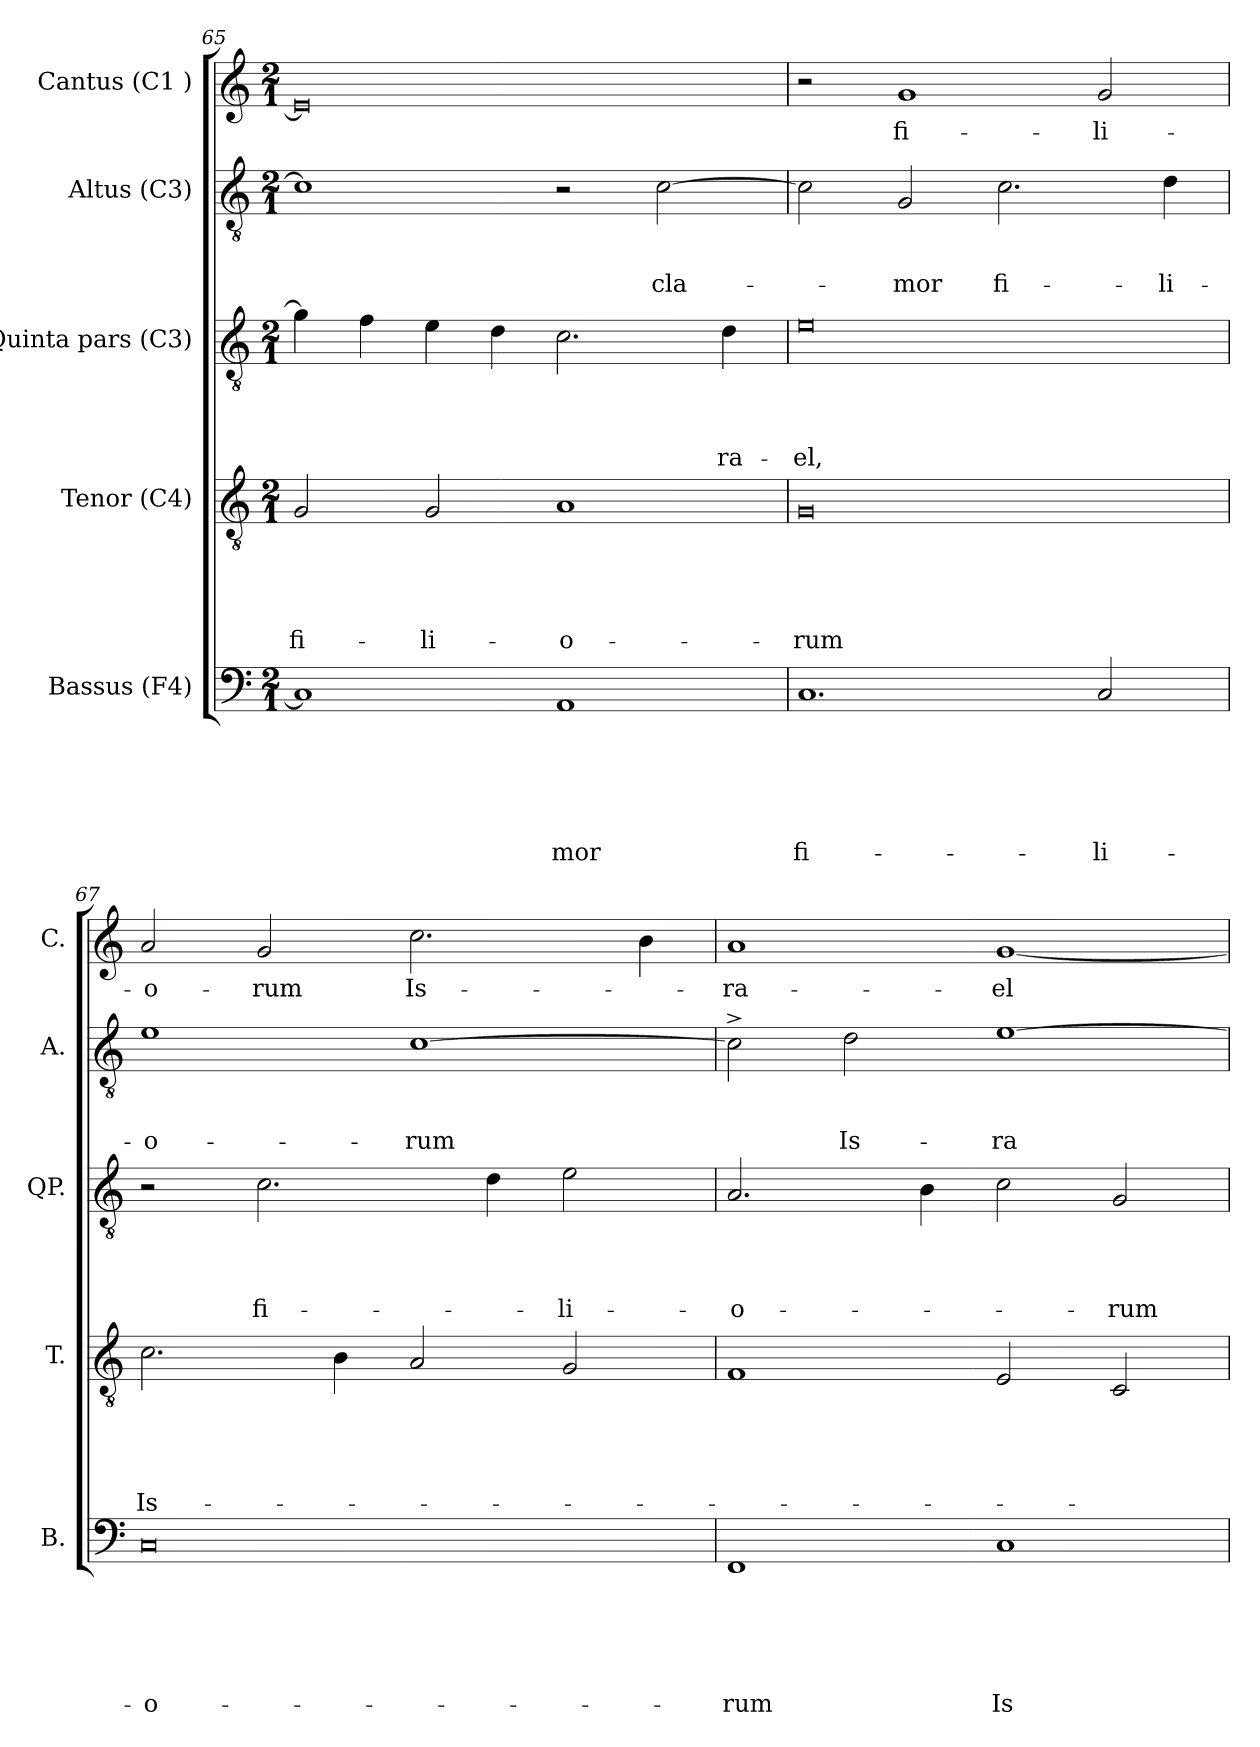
**kern	**text	**text	**text	**text	**text	**text	**kern	**text	**text	**text	**text	**text	**kern	**text	**text	**text	**text	**kern	**text	**text	**text	**kern	**text
*part5	*part5	*part5	*part5	*part5	*part5	*part5	*part4	*part4	*part4	*part4	*part4	*part4	*part3	*part3	*part3	*part3	*part3	*part2	*part2	*part2	*part2	*part1	*part1
*staff5	*staff5	*staff5	*staff5	*staff5	*staff5	*staff5	*staff4	*staff4	*staff4	*staff4	*staff4	*staff4	*staff3	*staff3	*staff3	*staff3	*staff3	*staff2	*staff2	*staff2	*staff2	*staff1	*staff1
*I"Bassus (F4)	*	*	*	*	*	*	*I"Tenor (C4)	*	*	*	*	*	*I"Quinta pars (C3)	*	*	*	*	*I"Altus (C3)	*	*	*	*I"Cantus (C1 )	*
*I'B.	*	*	*	*	*	*	*I'T.	*	*	*	*	*	*I'QP.	*	*	*	*	*I'A.	*	*	*	*I'C.	*
*clefF4	*	*	*	*	*	*	*clefGv2	*	*	*	*	*	*clefGv2	*	*	*	*	*clefGv2	*	*	*	*clefG2	*
*k[]	*	*	*	*	*	*	*k[]	*	*	*	*	*	*k[]	*	*	*	*	*k[]	*	*	*	*k[]	*
*C:	*	*	*	*	*	*	*C:	*	*	*	*	*	*C:	*	*	*	*	*C:	*	*	*	*C:	*
*M2/1	*	*	*	*	*	*	*M2/1	*	*	*	*	*	*M2/1	*	*	*	*	*M2/1	*	*	*	*M2/1	*
=65	=65	=65	=65	=65	=65	=65	=65	=65	=65	=65	=65	=65	=65	=65	=65	=65	=65	=65	=65	=65	=65	=65	=65
!	!	!	!	!	!	!	!	!	!	!	!	!LO:LY:b	!	!	!	!	!	!	!	!	!	!	!
1C]	.	.	.	.	.	.	2G/	.	.	.	.	fi-	4g\]	.	.	.	.	1c]	.	.	.	0e]	.
.	.	.	.	.	.	.	.	.	.	.	.	.	4f\	.	.	.	.	.	.	.	.	.	.
!	!	!	!	!	!	!	!	!	!	!	!	!LO:LY:b	!	!	!	!	!	!	!	!	!	!	!
.	.	.	.	.	.	.	2G/	.	.	.	.	-li-	4e\	.	.	.	.	.	.	.	.	.	.
.	.	.	.	.	.	.	.	.	.	.	.	.	4d\	.	.	.	.	.	.	.	.	.	.
!	!	!	!	!	!	!LO:LY:b	!	!	!	!	!	!LO:LY:b:rj	!	!	!	!	!	!	!	!	!	!	!
1AA	.	.	.	.	.	-mor	1A	.	.	.	.	-o-	2.c\	.	.	.	.	2r	.	.	.	.	.
!	!	!	!	!	!	!	!	!	!	!	!	!	!	!	!	!	!	!	!	!	!LO:LY:b	!	!
.	.	.	.	.	.	.	.	.	.	.	.	.	.	.	.	.	.	[>2c\	.	.	cla-	.	.
!	!	!	!	!	!	!	!	!	!	!	!	!	!	!	!	!	!LO:LY:b	!	!	!	!	!	!
.	.	.	.	.	.	.	.	.	.	.	.	.	4d\	.	.	.	-ra-	.	.	.	.	.	.
=66	=66	=66	=66	=66	=66	=66	=66	=66	=66	=66	=66	=66	=66	=66	=66	=66	=66	=66	=66	=66	=66	=66	=66
!	!	!	!	!	!	!LO:LY:b	!	!	!	!	!	!LO:LY:b	!	!	!	!	!LO:LY:b	!	!	!	!	!	!
1.C	.	.	.	.	.	fi-	0G	.	.	.	.	-rum	0e	.	.	.	-el,	2c\]	.	.	.	2r	.
!	!	!	!	!	!	!	!	!	!	!	!	!	!	!	!	!	!	!	!	!	!LO:LY:b	!	!LO:LY:b
.	.	.	.	.	.	.	.	.	.	.	.	.	.	.	.	.	.	2G/	.	.	-mor	1g	fi-
!	!	!	!	!	!	!	!	!	!	!	!	!	!	!	!	!	!	!	!	!	!LO:LY:b	!	!
.	.	.	.	.	.	.	.	.	.	.	.	.	.	.	.	.	.	2.c\	.	.	fi-	.	.
!	!	!	!	!	!	!LO:LY:b	!	!	!	!	!	!	!	!	!	!	!	!	!	!	!	!	!LO:LY:b
2C/	.	.	.	.	.	-li-	.	.	.	.	.	.	.	.	.	.	.	.	.	.	.	2g/	-li-
!	!	!	!	!	!	!	!	!	!	!	!	!	!	!	!	!	!	!	!	!	!LO:LY:b	!	!
.	.	.	.	.	.	.	.	.	.	.	.	.	.	.	.	.	.	4d\	.	.	-li-	.	.
=67	=67	=67	=67	=67	=67	=67	=67	=67	=67	=67	=67	=67	=67	=67	=67	=67	=67	=67	=67	=67	=67	=67	=67
!	!	!	!	!	!	!LO:LY:b:rj	!	!	!	!	!	!LO:LY:b	!	!	!	!	!	!	!	!	!LO:LY:b:rj	!	!LO:LY:b
0C	.	.	.	.	.	-o-	2.c\	.	.	.	.	Is-	2r	.	.	.	.	1e	.	.	-o-	2a/	-o-
!	!	!	!	!	!	!	!	!	!	!	!	!	!	!	!	!	!LO:LY:b	!	!	!	!	!	!LO:LY:b
.	.	.	.	.	.	.	.	.	.	.	.	.	2.c\	.	.	.	fi-	.	.	.	.	2g/	-rum
.	.	.	.	.	.	.	4B\	.	.	.	.	.	.	.	.	.	.	.	.	.	.	.	.
!	!	!	!	!	!	!	!	!	!	!	!	!	!	!	!	!	!	!	!	!	!LO:LY:b	!	!LO:LY:b
.	.	.	.	.	.	.	2A/	.	.	.	.	.	.	.	.	.	.	[<1c	.	.	-rum	2.cc\	Is-
.	.	.	.	.	.	.	.	.	.	.	.	.	4d\	.	.	.	.	.	.	.	.	.	.
!	!	!	!	!	!	!	!	!	!	!	!	!	!	!	!	!	!LO:LY:b	!	!	!	!	!	!
.	.	.	.	.	.	.	2G/	.	.	.	.	.	2e\	.	.	.	-li-	.	.	.	.	.	.
.	.	.	.	.	.	.	.	.	.	.	.	.	.	.	.	.	.	.	.	.	.	4b\	.
!!LO:LB:g=z
=68	=68	=68	=68	=68	=68	=68	=68	=68	=68	=68	=68	=68	=68	=68	=68	=68	=68	=68	=68	=68	=68	=68	=68
!	!	!	!	!	!	!LO:LY:b	!	!	!	!	!	!	!	!	!	!	!LO:LY:b	!	!	!	!	!	!LO:LY:b:rj
1FF	.	.	.	.	.	-rum	1F	.	.	.	.	.	2.A/	.	.	.	-o-	2c^>\]	.	.	.	1a	-ra-
!	!	!	!	!	!	!	!	!	!	!	!	!	!	!	!	!	!	!	!	!	!LO:LY:b	!	!
.	.	.	.	.	.	.	.	.	.	.	.	.	.	.	.	.	.	2d\	.	.	Is-	.	.
.	.	.	.	.	.	.	.	.	.	.	.	.	4B\	.	.	.	.	.	.	.	.	.	.
!	!	!	!	!	!	!LO:LY:b	!	!	!	!	!	!	!	!	!	!	!	!	!	!	!LO:LY:b	!	!LO:LY:b
1C	.	.	.	.	.	Is-	2E/	.	.	.	.	.	2c\	.	.	.	.	[>1e	.	.	-ra-	[<1g	-el
!	!	!	!	!	!	!	!	!	!	!	!	!	!	!	!	!	!LO:LY:b	!	!	!	!	!	!
.	.	.	.	.	.	.	2C/	.	.	.	.	.	2G/	.	.	.	-rum	.	.	.	.	.	.
=	=	=	=	=	=	=	=	=	=	=	=	=	=	=	=	=	=	=	=	=	=	=	=
*-	*-	*-	*-	*-	*-	*-	*-	*-	*-	*-	*-	*-	*-	*-	*-	*-	*-	*-	*-	*-	*-	*-	*-
